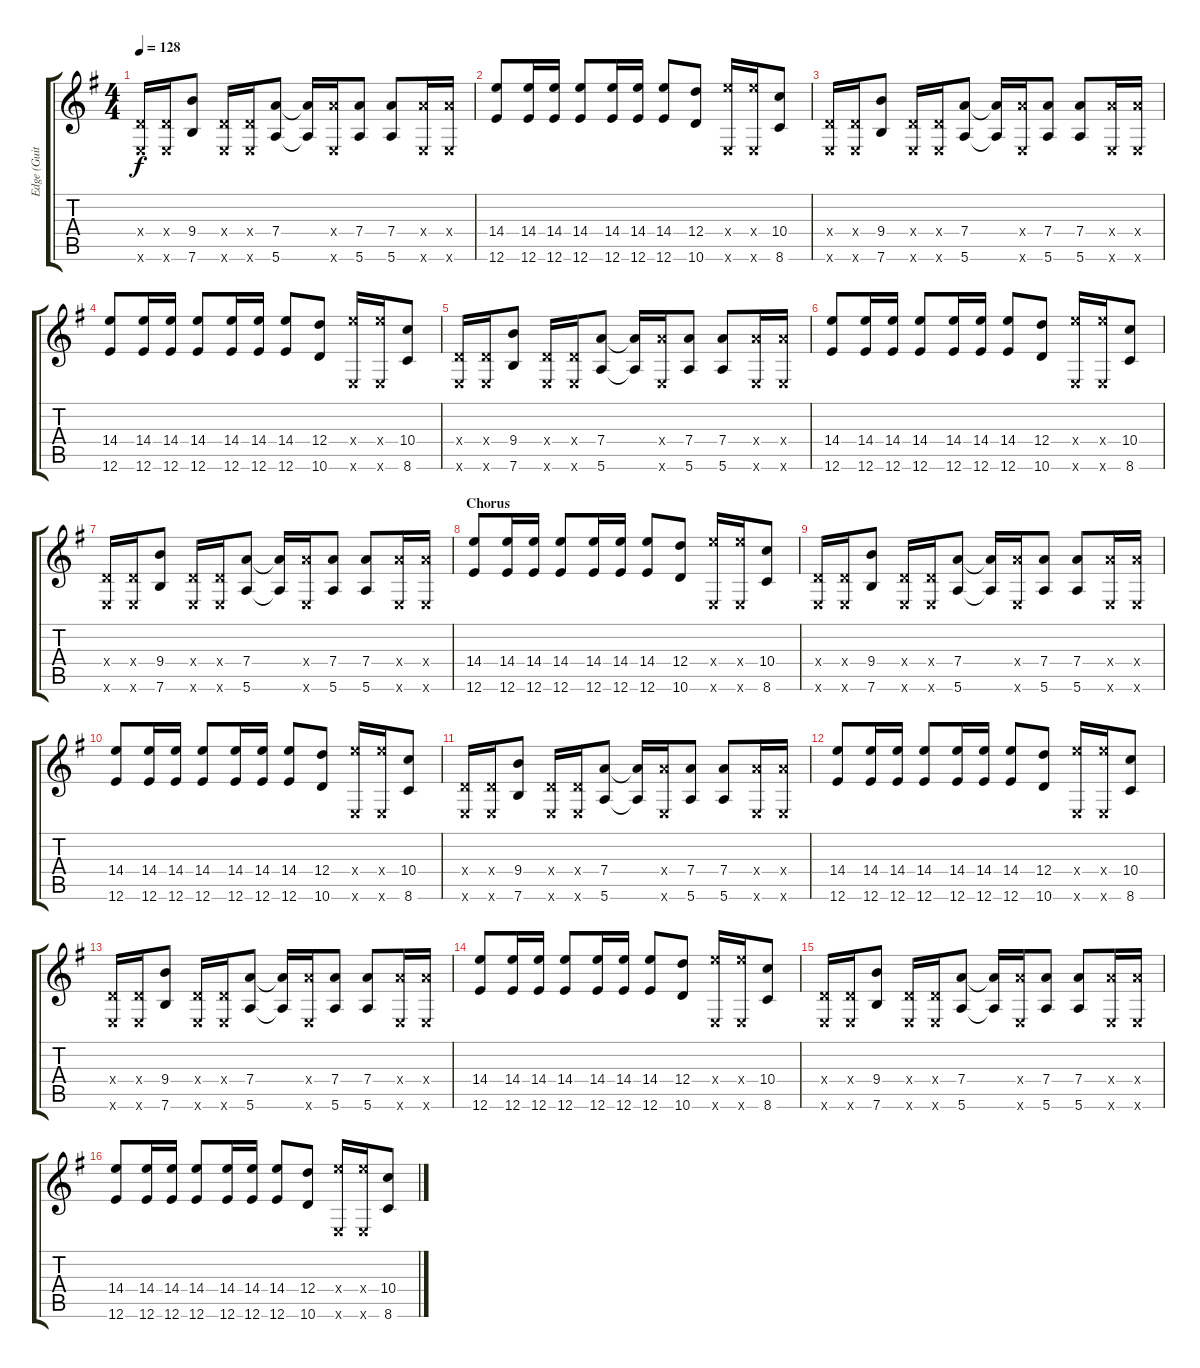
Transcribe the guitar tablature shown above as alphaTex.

\track ("Edge (Guitar1)" "Edge (Guit") {instrument distortionguitar}
\staff {score tabs}
\tuning (E4 B3 G3 D3 A2 E2) {hide}
\ts (4 4)
\tempo 128
\clef g2
\ks g
(0.4{x} 0.6{x}).16{dy f} (0.4{x} 0.6{x}).16 (9.4 7.6).8 (0.4{x} 0.6{x}).16 (0.4{x} 0.6{x}).16 (7.4 5.6).8 (7.4{t} 5.6{t}).16 (7.4{x} 0.6{x}).16 (7.4 5.6).8 (7.4 5.6).8 (7.4{x} 0.6{x}).16 (7.4{x} 0.6{x}).16 |
(14.4 12.6).8 (14.4 12.6).16 (14.4 12.6).16 (14.4 12.6).8 (14.4 12.6).16 (14.4 12.6).16 (14.4 12.6).8 (12.4 10.6).8 (14.4{x} 0.6{x}).16 (14.4{x} 0.6{x}).16 (10.4 8.6).8 |
(0.4{x} 0.6{x}).16 (0.4{x} 0.6{x}).16 (9.4 7.6).8 (0.4{x} 0.6{x}).16 (0.4{x} 0.6{x}).16 (7.4 5.6).8 (7.4{t} 5.6{t}).16 (7.4{x} 0.6{x}).16 (7.4 5.6).8 (7.4 5.6).8 (7.4{x} 0.6{x}).16 (7.4{x} 0.6{x}).16 |
(14.4 12.6).8 (14.4 12.6).16 (14.4 12.6).16 (14.4 12.6).8 (14.4 12.6).16 (14.4 12.6).16 (14.4 12.6).8 (12.4 10.6).8 (14.4{x} 0.6{x}).16 (14.4{x} 0.6{x}).16 (10.4 8.6).8 |
(0.4{x} 0.6{x}).16 (0.4{x} 0.6{x}).16 (9.4 7.6).8 (0.4{x} 0.6{x}).16 (0.4{x} 0.6{x}).16 (7.4 5.6).8 (7.4{t} 5.6{t}).16 (7.4{x} 0.6{x}).16 (7.4 5.6).8 (7.4 5.6).8 (7.4{x} 0.6{x}).16 (7.4{x} 0.6{x}).16 |
(14.4 12.6).8 (14.4 12.6).16 (14.4 12.6).16 (14.4 12.6).8 (14.4 12.6).16 (14.4 12.6).16 (14.4 12.6).8 (12.4 10.6).8 (14.4{x} 0.6{x}).16 (14.4{x} 0.6{x}).16 (10.4 8.6).8 |
(0.4{x} 0.6{x}).16 (0.4{x} 0.6{x}).16 (9.4 7.6).8 (0.4{x} 0.6{x}).16 (0.4{x} 0.6{x}).16 (7.4 5.6).8 (7.4{t} 5.6{t}).16 (7.4{x} 0.6{x}).16 (7.4 5.6).8 (7.4 5.6).8 (7.4{x} 0.6{x}).16 (7.4{x} 0.6{x}).16 |
\section ("" "Chorus")
(14.4 12.6).8 (14.4 12.6).16 (14.4 12.6).16 (14.4 12.6).8 (14.4 12.6).16 (14.4 12.6).16 (14.4 12.6).8 (12.4 10.6).8 (14.4{x} 0.6{x}).16 (14.4{x} 0.6{x}).16 (10.4 8.6).8 |
(0.4{x} 0.6{x}).16 (0.4{x} 0.6{x}).16 (9.4 7.6).8 (0.4{x} 0.6{x}).16 (0.4{x} 0.6{x}).16 (7.4 5.6).8 (7.4{t} 5.6{t}).16 (7.4{x} 0.6{x}).16 (7.4 5.6).8 (7.4 5.6).8 (7.4{x} 0.6{x}).16 (7.4{x} 0.6{x}).16 |
(14.4 12.6).8 (14.4 12.6).16 (14.4 12.6).16 (14.4 12.6).8 (14.4 12.6).16 (14.4 12.6).16 (14.4 12.6).8 (12.4 10.6).8 (14.4{x} 0.6{x}).16 (14.4{x} 0.6{x}).16 (10.4 8.6).8 |
(0.4{x} 0.6{x}).16 (0.4{x} 0.6{x}).16 (9.4 7.6).8 (0.4{x} 0.6{x}).16 (0.4{x} 0.6{x}).16 (7.4 5.6).8 (7.4{t} 5.6{t}).16 (7.4{x} 0.6{x}).16 (7.4 5.6).8 (7.4 5.6).8 (7.4{x} 0.6{x}).16 (7.4{x} 0.6{x}).16 |
(14.4 12.6).8 (14.4 12.6).16 (14.4 12.6).16 (14.4 12.6).8 (14.4 12.6).16 (14.4 12.6).16 (14.4 12.6).8 (12.4 10.6).8 (14.4{x} 0.6{x}).16 (14.4{x} 0.6{x}).16 (10.4 8.6).8 |
(0.4{x} 0.6{x}).16 (0.4{x} 0.6{x}).16 (9.4 7.6).8 (0.4{x} 0.6{x}).16 (0.4{x} 0.6{x}).16 (7.4 5.6).8 (7.4{t} 5.6{t}).16 (7.4{x} 0.6{x}).16 (7.4 5.6).8 (7.4 5.6).8 (7.4{x} 0.6{x}).16 (7.4{x} 0.6{x}).16 |
(14.4 12.6).8 (14.4 12.6).16 (14.4 12.6).16 (14.4 12.6).8 (14.4 12.6).16 (14.4 12.6).16 (14.4 12.6).8 (12.4 10.6).8 (14.4{x} 0.6{x}).16 (14.4{x} 0.6{x}).16 (10.4 8.6).8 |
(0.4{x} 0.6{x}).16 (0.4{x} 0.6{x}).16 (9.4 7.6).8 (0.4{x} 0.6{x}).16 (0.4{x} 0.6{x}).16 (7.4 5.6).8 (7.4{t} 5.6{t}).16 (7.4{x} 0.6{x}).16 (7.4 5.6).8 (7.4 5.6).8 (7.4{x} 0.6{x}).16 (7.4{x} 0.6{x}).16 |
(14.4 12.6).8 (14.4 12.6).16 (14.4 12.6).16 (14.4 12.6).8 (14.4 12.6).16 (14.4 12.6).16 (14.4 12.6).8 (12.4 10.6).8 (14.4{x} 0.6{x}).16 (14.4{x} 0.6{x}).16 (10.4 8.6).8
